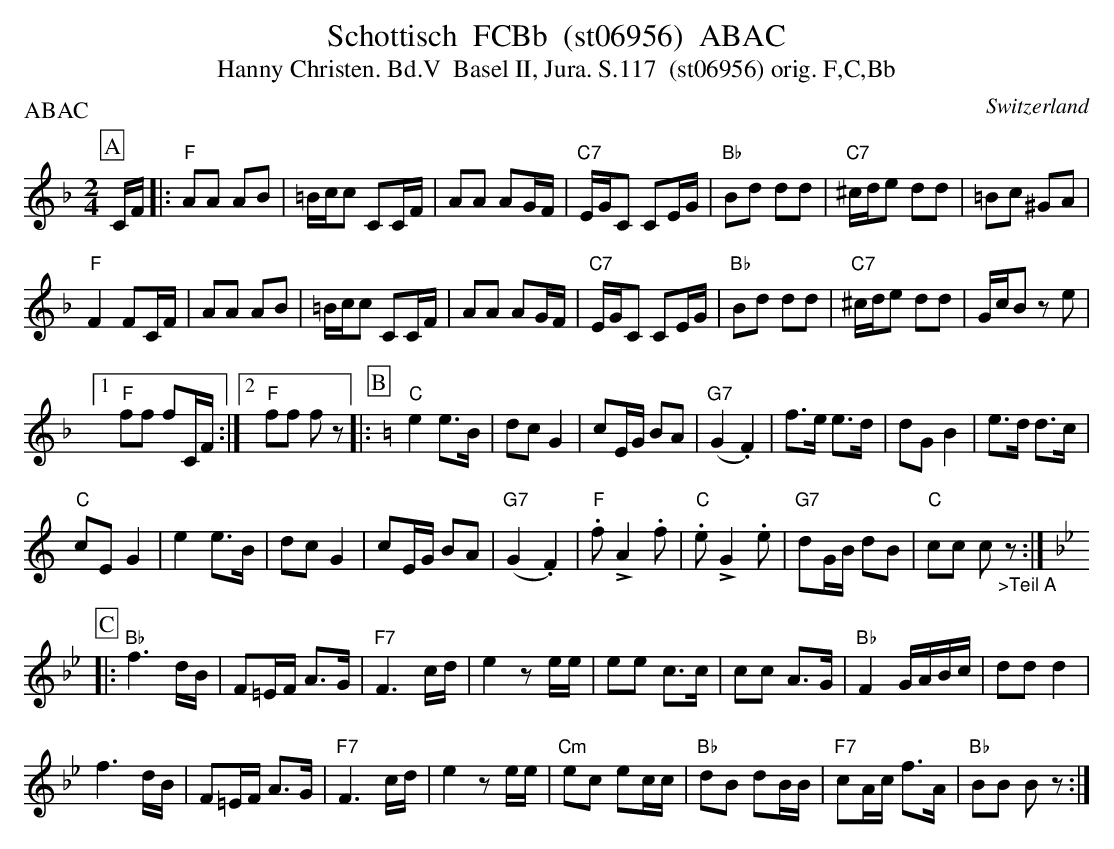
X:1
T:Schottisch  FCBb  (st06956)  ABAC
T:Hanny Christen. Bd.V  Basel II, Jura. S.117  (st06956) orig. F,C,Bb
P:ABAC
M:2/4
L:1/8
O:Switzerland
K:F major
[P:A] C/F/  |: "F"AA AB | =B/c/c CC/F/ | AA AG/F/ | "C7"E/G/C CE/G/ | "Bb"Bd dd | "C7"^c/d/e dd | =Bc ^GA |
"F"F2FC/F/ | AA AB | =B/c/c CC/F/ | AA AG/F/ | "C7"E/G/C CE/G/ | "Bb"Bd dd | "C7"^c/d/e dd | G/c/B ze |1
"F"ff fC/F/ :|2 "F"ff fz |: [P:B] [K:C] "C"e2e>B | dcG2 | cE/G/ BA | ("G7"G2.F2) | f>e e>d | dGB2 | e>d d>c |
"C"cEG2 | e2e>B | dcG2 | cE/G/ BA | ("G7"G2.F2) | "F".f!>!A2.f | "C".e!>!G2.e | "G7"dG/B/ dB | "C"cc c"_>Teil A"z :|  [K:Bb]
[P:C] |: "Bb"f3d/B/ | F=E/F/ A>G | "F7"F3 c/d/ | e2ze/e/ | ee c>c | cc A>G | "Bb"F2G/A/B/c/ | ddd2 |
f3d/B/ | F=E/F/ A>G | "F7"F3c/d/ | e2ze/e/ | "Cm"ec ec/c/ | "Bb"dB dB/B/ | "F7"cA/c/ f>A | "Bb"BB Bz :|
